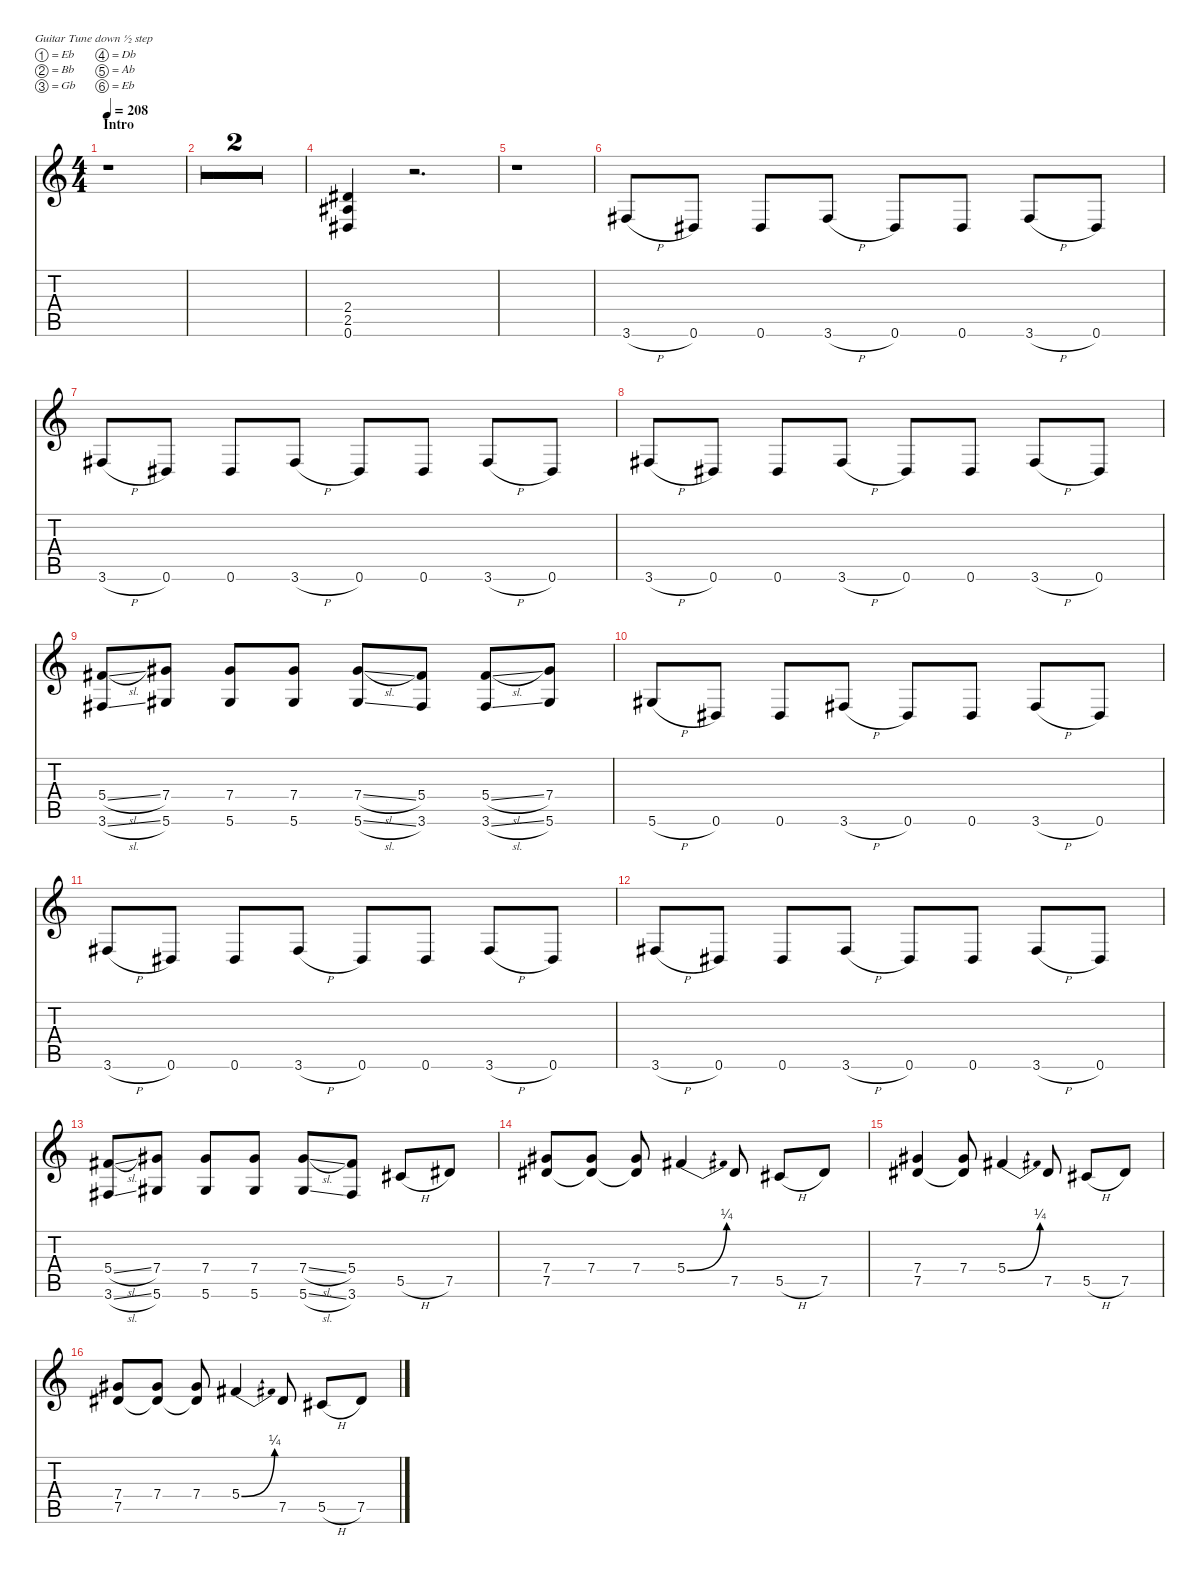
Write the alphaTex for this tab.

\defaultSystemsLayout 4
\hideDynamics
\bracketExtendMode nobrackets
\singleTrackTrackNamePolicy hidden
\multiTrackTrackNamePolicy hidden
\otherSystemsTrackNameOrientation horizontal
\track ("Rhythm Guitar 2 (Kirk)" "   ") {defaultSystemsLayout 4 multiBarRest instrument distortionguitar}
\staff {score tabs}
\tuning (Eb4 Bb3 Gb3 Db3 Ab2 Eb2)
\ts (4 4)
\section ("" "Intro")
\tempo 208
\clef g2
\ks c
r.1{dy mf instrument distortionguitar beam Down} |
r.1{beam Down} |
r.1{beam Down} |
(0.6{acc #} 2.5{acc #} 2.4{acc #}).4{beam Up} r.2{d beam Up} |
r.1{beam Down} |
3.6{h acc #}.8{beam Up} 0.6{acc #}.8{beam Up} 0.6{acc #}.8{beam Up} 3.6{h acc #}.8{beam Up} 0.6{acc #}.8{beam Up} 0.6{acc #}.8{beam Up} 3.6{h acc #}.8{beam Up} 0.6{acc #}.8{beam Up} |
3.6{h acc #}.8{beam Up} 0.6{acc #}.8{beam Up} 0.6{acc #}.8{beam Up} 3.6{h acc #}.8{beam Up} 0.6{acc #}.8{beam Up} 0.6{acc #}.8{beam Up} 3.6{h acc #}.8{beam Up} 0.6{acc #}.8{beam Up} |
3.6{h acc #}.8{beam Up} 0.6{acc #}.8{beam Up} 0.6{acc #}.8{beam Up} 3.6{h acc #}.8{beam Up} 0.6{acc #}.8{beam Up} 0.6{acc #}.8{beam Up} 3.6{h acc #}.8{beam Up} 0.6{acc #}.8{beam Up} |
(3.6{sl acc #} 5.4{sl acc #}).8{beam Up} (5.6{acc #} 7.4{acc #}).8{beam Up} (5.6{acc #} 7.4{acc #}).8{beam Up} (5.6{acc #} 7.4{acc #}).8{beam Up} (5.6{sl acc #} 7.4{sl acc #}).8{beam Up} (3.6{acc #} 5.4{acc #}).8{beam Up} (3.6{sl acc #} 5.4{sl acc #}).8{beam Up} (5.6{acc #} 7.4{acc #}).8{beam Up} |
5.6{h acc #}.8{beam Up} 0.6{acc #}.8{beam Up} 0.6{acc #}.8{beam Up} 3.6{h acc #}.8{beam Up} 0.6{acc #}.8{beam Up} 0.6{acc #}.8{beam Up} 3.6{h acc #}.8{beam Up} 0.6{acc #}.8{beam Up} |
3.6{h acc #}.8{beam Up} 0.6{acc #}.8{beam Up} 0.6{acc #}.8{beam Up} 3.6{h acc #}.8{beam Up} 0.6{acc #}.8{beam Up} 0.6{acc #}.8{beam Up} 3.6{h acc #}.8{beam Up} 0.6{acc #}.8{beam Up} |
3.6{h acc #}.8{beam Up} 0.6{acc #}.8{beam Up} 0.6{acc #}.8{beam Up} 3.6{h acc #}.8{beam Up} 0.6{acc #}.8{beam Up} 0.6{acc #}.8{beam Up} 3.6{h acc #}.8{beam Up} 0.6{acc #}.8{beam Up} |
(3.6{sl acc #} 5.4{sl acc #}).8{beam Up} (5.6{acc #} 7.4{acc #}).8{beam Up} (5.6{acc #} 7.4{acc #}).8{beam Up} (5.6{acc #} 7.4{acc #}).8{beam Up} (5.6{sl acc #} 7.4{sl acc #}).8{beam Up} (3.6{acc #} 5.4{acc #}).8{beam Up} 5.5{h acc #}.8{beam Up} 7.5{acc #}.8{beam Up} |
(7.4{acc #} 7.5{acc #}).8{beam Up} (7.4{acc #} 7.5{t acc #}).8{beam Up} (7.4{acc #} 7.5{t acc #}).8{beam Up} 5.4{be (bend 0 0 13.2 1) acc #}.4{beam Up} 7.5{acc #}.8{beam Up} 5.5{h acc #}.8{beam Up} 7.5{acc #}.8{beam Up} |
(7.4{acc #} 7.5{acc #}).4{beam Up} (7.4{acc #} 7.5{t acc #}).8{beam Up} 5.4{be (bend 0 0 15 1) acc #}.4{beam Up} 7.5{acc #}.8{beam Up} 5.5{h acc #}.8{beam Up} 7.5{acc #}.8{beam Up} |
(7.4{acc #} 7.5{acc #}).8{beam Up} (7.4{acc #} 7.5{t acc #}).8{beam Up} (7.4{acc #} 7.5{t acc #}).8{beam Up} 5.4{be (bend 0 0 13.2 1) acc #}.4{beam Up} 7.5{acc #}.8{beam Up} 5.5{h acc #}.8{beam Up} 7.5{acc #}.8{beam Up}
